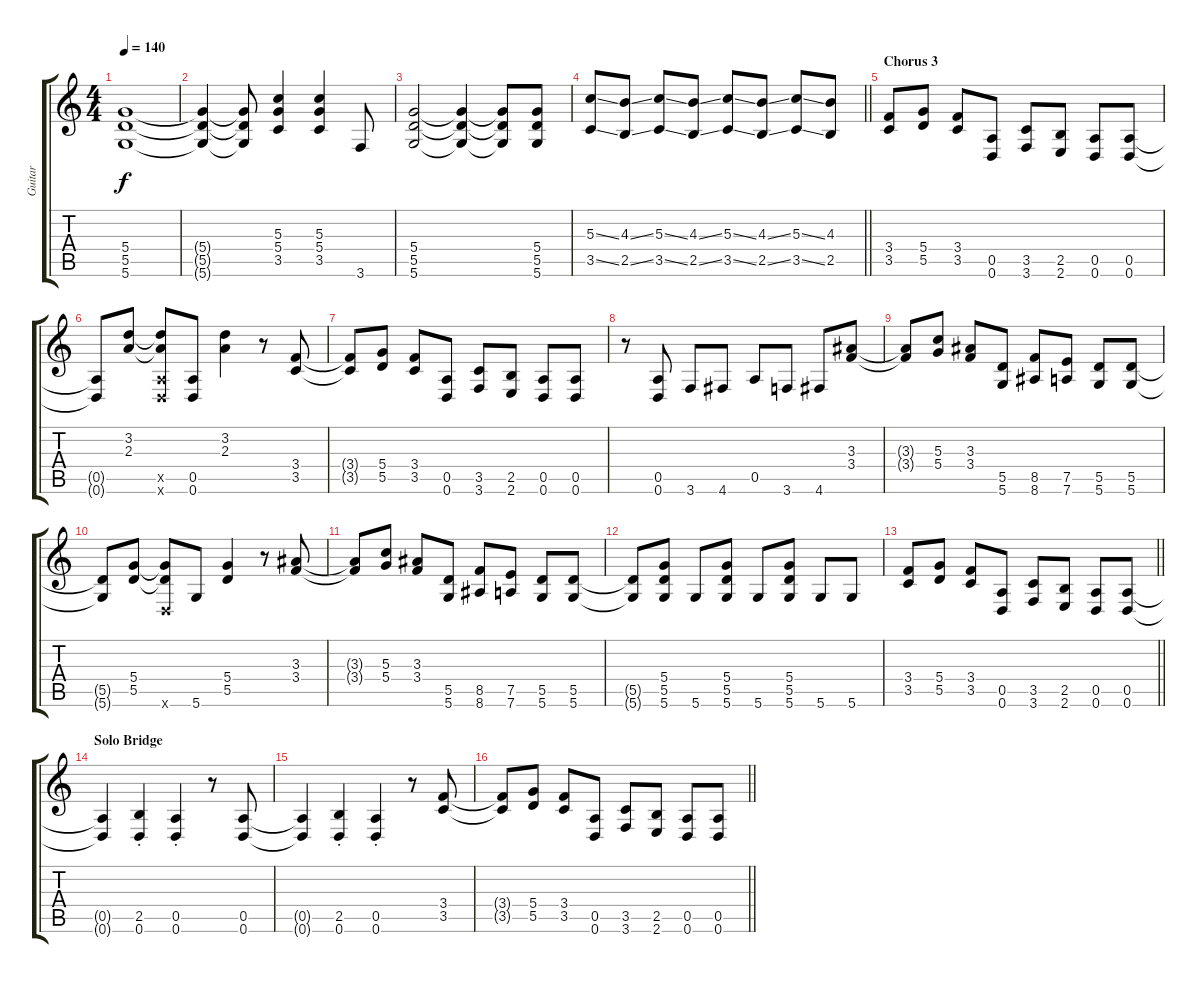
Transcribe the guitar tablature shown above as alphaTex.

\track ("Guitar" "Guitar") {instrument overdrivenguitar}
\staff {score tabs}
\tuning (E4 B3 G3 D3 A2 D2) {hide}
\ts (4 4)
\tempo 140
\clef g2
\ks c
(5.4 5.5 5.6).1{dy f} |
(5.4{t} 5.5{t} 5.6{t}).4 (5.4{t} 5.5{t} 5.6{t}).8 (5.3 5.4 3.5).4 (5.3 5.4 3.5).4 3.6.8 |
(5.4 5.5 5.6).2 (5.4{t} 5.5{t} 5.6{t}).4 (5.4{t} 5.5{t} 5.6{t}).8 (5.4 5.5 5.6).8 |
\barLineRight lightlight
(5.3{ss} 3.5{ss}).8 (4.3{ss} 2.5{ss}).8 (5.3{ss} 3.5{ss}).8 (4.3{ss} 2.5{ss}).8 (5.3{ss} 3.5{ss}).8 (4.3{ss} 2.5{ss}).8 (5.3{ss} 3.5{ss}).8 (4.3 2.5).8 |
\section ("" "Chorus 3")
(3.4 3.5).8 (5.4 5.5).8 (3.4 3.5).8 (0.5 0.6).8 (3.5 3.6).8 (2.5 2.6).8 (0.5 0.6).8 (0.5 0.6).8 |
(0.5{t} 0.6{t}).8 (3.2 2.3).8 (3.2{t} 2.3{t} 0.5{x} 0.6{x}).8 (0.5 0.6).8 (3.2 2.3).4 r.8 (3.4 3.5).8 |
(3.4{t} 3.5{t}).8 (5.4 5.5).8 (3.4 3.5).8 (0.5 0.6).8 (3.5 3.6).8 (2.5 2.6).8 (0.5 0.6).8 (0.5 0.6).8 |
r.8 (0.5 0.6).8 3.6.8 4.6.8 0.5.8 3.6.8 4.6.8 (3.3 3.4).8 |
(3.3{t} 3.4{t}).8 (5.3 5.4).8 (3.3 3.4).8 (5.5 5.6).8 (8.5 8.6).8 (7.5 7.6).8 (5.5 5.6).8 (5.5 5.6).8 |
(5.5{t} 5.6{t}).8 (5.4 5.5).8 (5.4{t} 5.5{t} 0.6{x}).8 5.6.8 (5.4 5.5).4 r.8 (3.3 3.4).8 |
(3.3{t} 3.4{t}).8 (5.3 5.4).8 (3.3 3.4).8 (5.5 5.6).8 (8.5 8.6).8 (7.5 7.6).8 (5.5 5.6).8 (5.5 5.6).8 |
(5.5{t} 5.6{t}).8 (5.4 5.5 5.6).8 5.6.8 (5.4 5.5 5.6).8 5.6.8 (5.4 5.5 5.6).8 5.6.8 5.6.8 |
\barLineRight lightlight
(3.4 3.5).8 (5.4 5.5).8 (3.4 3.5).8 (0.5 0.6).8 (3.5 3.6).8 (2.5 2.6).8 (0.5 0.6).8 (0.5 0.6).8 |
\section ("" "Solo Bridge")
(0.5{t} 0.6{t}).4 (2.5{st} 0.6{st}).4 (0.5{st} 0.6{st}).4 r.8 (0.5 0.6).8 |
(0.5{t} 0.6{t}).4 (2.5{st} 0.6{st}).4 (0.5{st} 0.6{st}).4 r.8 (3.4 3.5).8 |
\barLineRight lightlight
(3.4{t} 3.5{t}).8 (5.4 5.5).8 (3.4 3.5).8 (0.5 0.6).8 (3.5 3.6).8 (2.5 2.6).8 (0.5 0.6).8 (0.5 0.6).8
